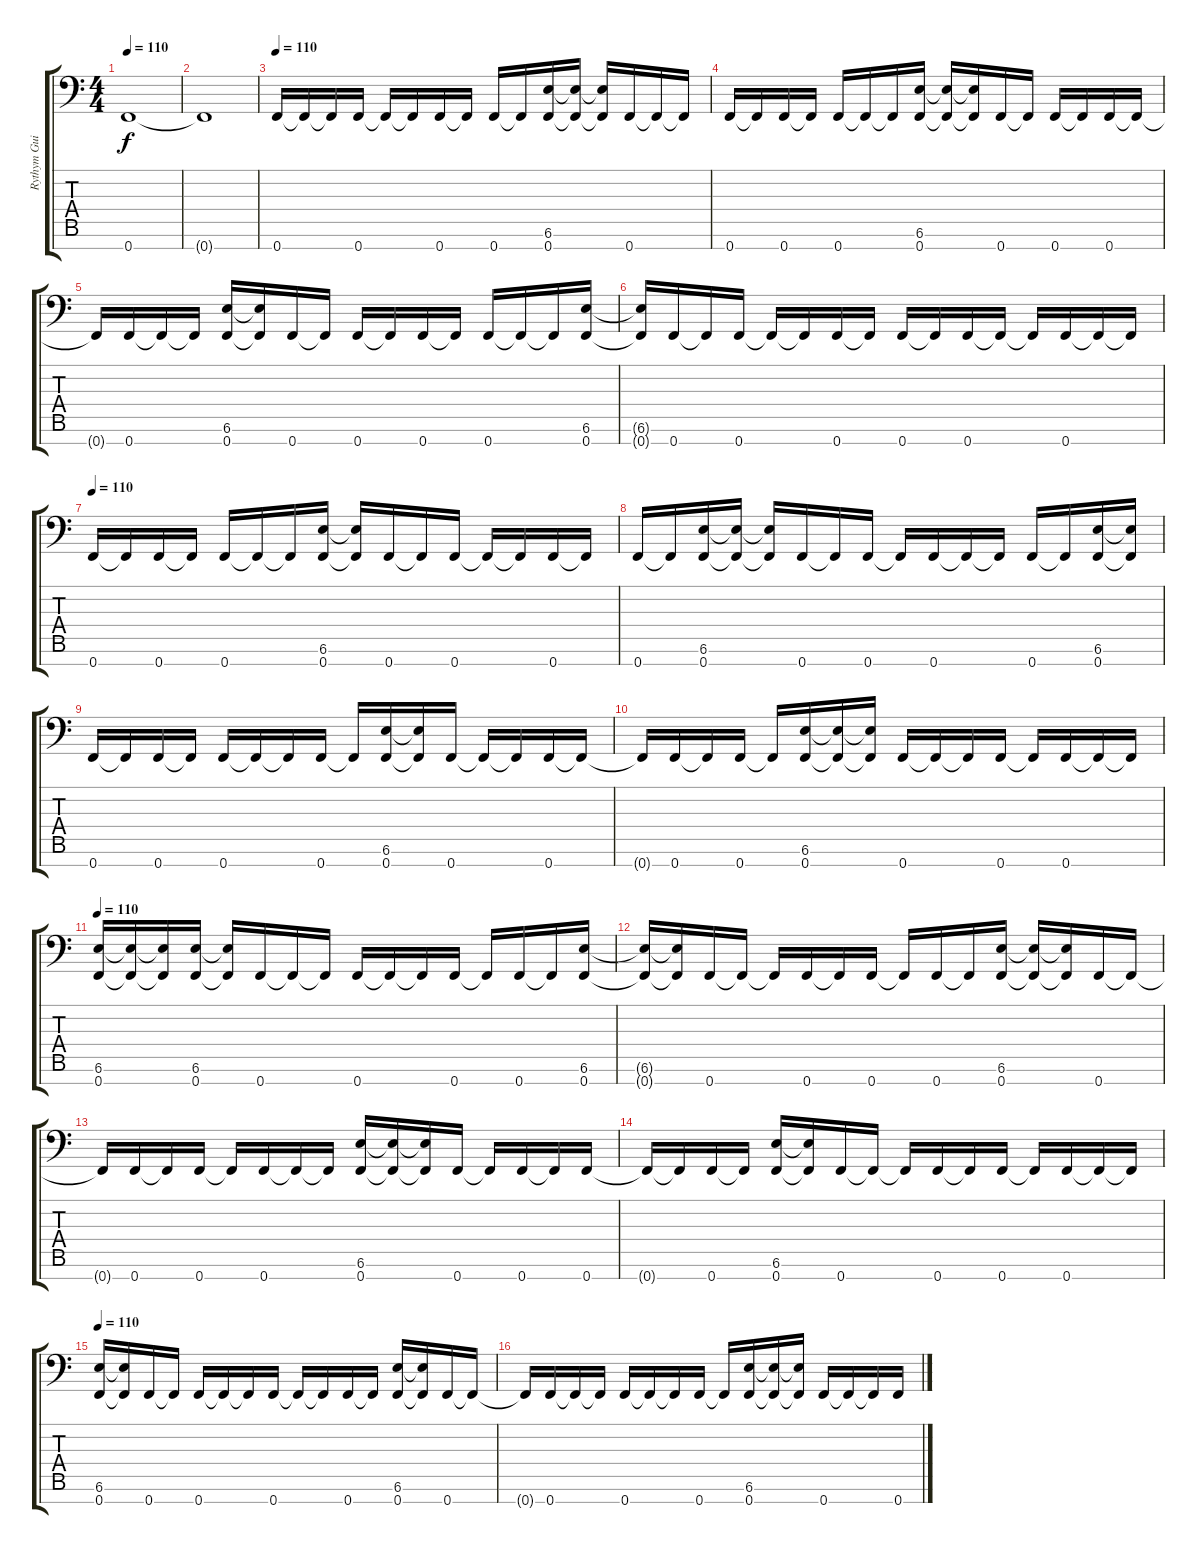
\track ("Rythym Guitar 2 (Tuned To F)" "Rythym Gui") {instrument distortionguitar}
\staff {score tabs}
\tuning (Bb3 Gb3 Db3 Ab2 Eb2 Bb1 F1) {hide}
\ts (4 4)
\tempo 110
\clef f4
\ks c
0.7.1{dy f} |
0.7{t}.1 |
\tempo 110
0.7.16 0.7{t}.16 0.7{t}.16 0.7.16 0.7{t}.16 0.7{t}.16 0.7.16 0.7{t}.16 0.7.16 0.7{t}.16 (6.6 0.7).16 (6.6{t} 0.7{t}).16 (6.6{t} 0.7{t}).16 0.7.16 0.7{t}.16 0.7{t}.16 |
0.7.16 0.7{t}.16 0.7.16 0.7{t}.16 0.7.16 0.7{t}.16 0.7{t}.16 (6.6 0.7).16 (6.6{t} 0.7{t}).16 (6.6{t} 0.7{t}).16 0.7.16 0.7{t}.16 0.7.16 0.7{t}.16 0.7.16 0.7{t}.16 |
0.7{t}.16 0.7.16 0.7{t}.16 0.7{t}.16 (6.6 0.7).16 (6.6{t} 0.7{t}).16 0.7.16 0.7{t}.16 0.7.16 0.7{t}.16 0.7.16 0.7{t}.16 0.7.16 0.7{t}.16 0.7{t}.16 (6.6 0.7).16 |
(6.6{t} 0.7{t}).16 0.7.16 0.7{t}.16 0.7.16 0.7{t}.16 0.7{t}.16 0.7.16 0.7{t}.16 0.7.16 0.7{t}.16 0.7.16 0.7{t}.16 0.7{t}.16 0.7.16 0.7{t}.16 0.7{t}.16 |
\tempo 110
0.7.16 0.7{t}.16 0.7.16 0.7{t}.16 0.7.16 0.7{t}.16 0.7{t}.16 (6.6 0.7).16 (6.6{t} 0.7{t}).16 0.7.16 0.7{t}.16 0.7.16 0.7{t}.16 0.7{t}.16 0.7.16 0.7{t}.16 |
0.7.16 0.7{t}.16 (6.6 0.7).16 (6.6{t} 0.7{t}).16 (6.6{t} 0.7{t}).16 0.7.16 0.7{t}.16 0.7.16 0.7{t}.16 0.7.16 0.7{t}.16 0.7{t}.16 0.7.16 0.7{t}.16 (6.6 0.7).16 (6.6{t} 0.7{t}).16 |
0.7.16 0.7{t}.16 0.7.16 0.7{t}.16 0.7.16 0.7{t}.16 0.7{t}.16 0.7.16 0.7{t}.16 (6.6 0.7).16 (6.6{t} 0.7{t}).16 0.7.16 0.7{t}.16 0.7{t}.16 0.7.16 0.7{t}.16 |
0.7{t}.16 0.7.16 0.7{t}.16 0.7.16 0.7{t}.16 (6.6 0.7).16 (6.6{t} 0.7{t}).16 (6.6{t} 0.7{t}).16 0.7.16 0.7{t}.16 0.7{t}.16 0.7.16 0.7{t}.16 0.7.16 0.7{t}.16 0.7{t}.16 |
\tempo 110
(6.6 0.7).16 (6.6{t} 0.7{t}).16 (6.6{t} 0.7{t}).16 (6.6 0.7).16 (6.6{t} 0.7{t}).16 0.7.16 0.7{t}.16 0.7{t}.16 0.7.16 0.7{t}.16 0.7{t}.16 0.7.16 0.7{t}.16 0.7.16 0.7{t}.16 (6.6 0.7).16 |
(6.6{t} 0.7{t}).16 (6.6{t} 0.7{t}).16 0.7.16 0.7{t}.16 0.7{t}.16 0.7.16 0.7{t}.16 0.7.16 0.7{t}.16 0.7.16 0.7{t}.16 (6.6 0.7).16 (6.6{t} 0.7{t}).16 (6.6{t} 0.7{t}).16 0.7.16 0.7{t}.16 |
0.7{t}.16 0.7.16 0.7{t}.16 0.7.16 0.7{t}.16 0.7.16 0.7{t}.16 0.7{t}.16 (6.6 0.7).16 (6.6{t} 0.7{t}).16 (6.6{t} 0.7{t}).16 0.7.16 0.7{t}.16 0.7.16 0.7{t}.16 0.7.16 |
0.7{t}.16 0.7{t}.16 0.7.16 0.7{t}.16 (6.6 0.7).16 (6.6{t} 0.7{t}).16 0.7.16 0.7{t}.16 0.7{t}.16 0.7.16 0.7{t}.16 0.7.16 0.7{t}.16 0.7.16 0.7{t}.16 0.7{t}.16 |
\tempo 110
(6.6 0.7).16 (6.6{t} 0.7{t}).16 0.7.16 0.7{t}.16 0.7.16 0.7{t}.16 0.7{t}.16 0.7.16 0.7{t}.16 0.7{t}.16 0.7.16 0.7{t}.16 (6.6 0.7).16 (6.6{t} 0.7{t}).16 0.7.16 0.7{t}.16 |
0.7{t}.16 0.7.16 0.7{t}.16 0.7{t}.16 0.7.16 0.7{t}.16 0.7{t}.16 0.7.16 0.7{t}.16 (6.6 0.7).16 (6.6{t} 0.7{t}).16 (6.6{t} 0.7{t}).16 0.7.16 0.7{t}.16 0.7{t}.16 0.7.16
